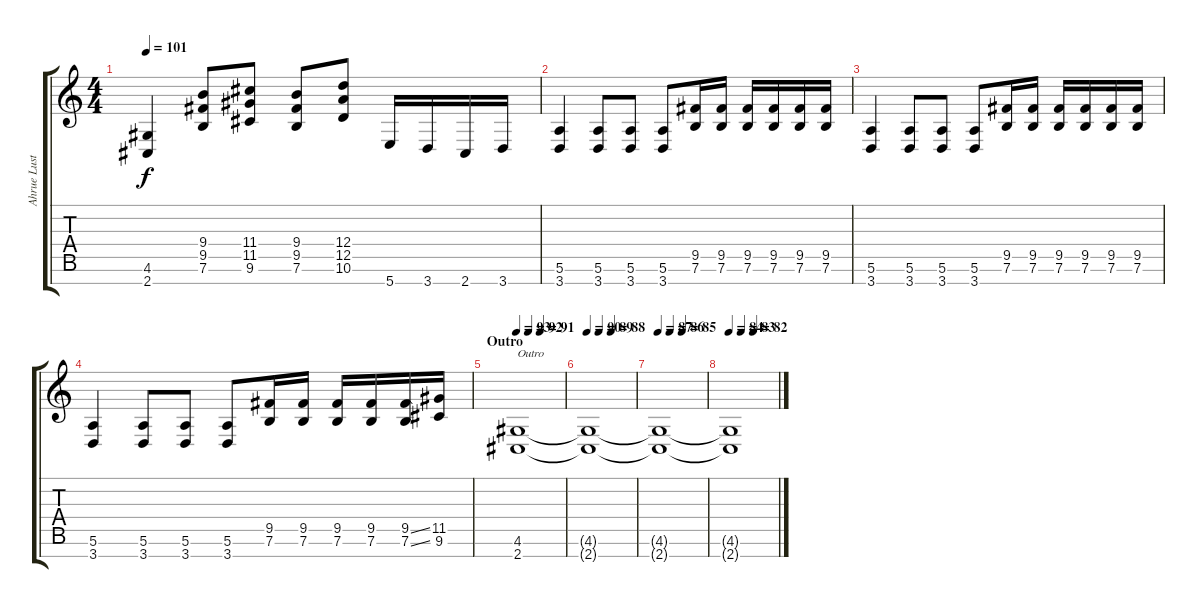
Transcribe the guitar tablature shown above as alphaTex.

\track ("Ahrue Luster" "Ahrue Lust") {instrument overdrivenguitar}
\staff {score tabs}
\tuning (E4 B3 G3 D3 A2 E2 B1) {hide}
\ts (4 4)
\tempo 101
\clef g2
\ks c
(4.6 2.7).4{dy f} (9.4 9.5 7.6).8 (11.4 11.5 9.6).8 (9.4 9.5 7.6).8 (12.4 12.5 10.6).8 5.7.16 3.7.16 2.7.16 3.7.16 |
(5.6 3.7).4 (5.6 3.7).8 (5.6 3.7).8 (5.6 3.7).8 (9.5 7.6).16 (9.5 7.6).16 (9.5 7.6).16 (9.5 7.6).16 (9.5 7.6).16 (9.5 7.6).16 |
(5.6 3.7).4 (5.6 3.7).8 (5.6 3.7).8 (5.6 3.7).8 (9.5 7.6).16 (9.5 7.6).16 (9.5 7.6).16 (9.5 7.6).16 (9.5 7.6).16 (9.5 7.6).16 |
(5.6 3.7).4 (5.6 3.7).8 (5.6 3.7).8 (5.6 3.7).8 (9.5 7.6).16 (9.5 7.6).16 (9.5 7.6).16 (9.5 7.6).16 (9.5{ss} 7.6{ss}).16 (11.5 9.6).16 |
\section ("" "Outro")
\tempo 93
\tempo (92 0.25)
\tempo (91 0.5)
(4.6 2.7).1{txt "Outro"} |
\tempo 90
\tempo (89 0.25)
\tempo (88 0.5)
(4.6{t} 2.7{t}).1 |
\tempo 87
\tempo (86 0.25)
\tempo (85 0.5)
(4.6{t} 2.7{t}).1 |
\tempo 84
\tempo (83 0.25)
\tempo (82 0.5)
(4.6{t} 2.7{t}).1
